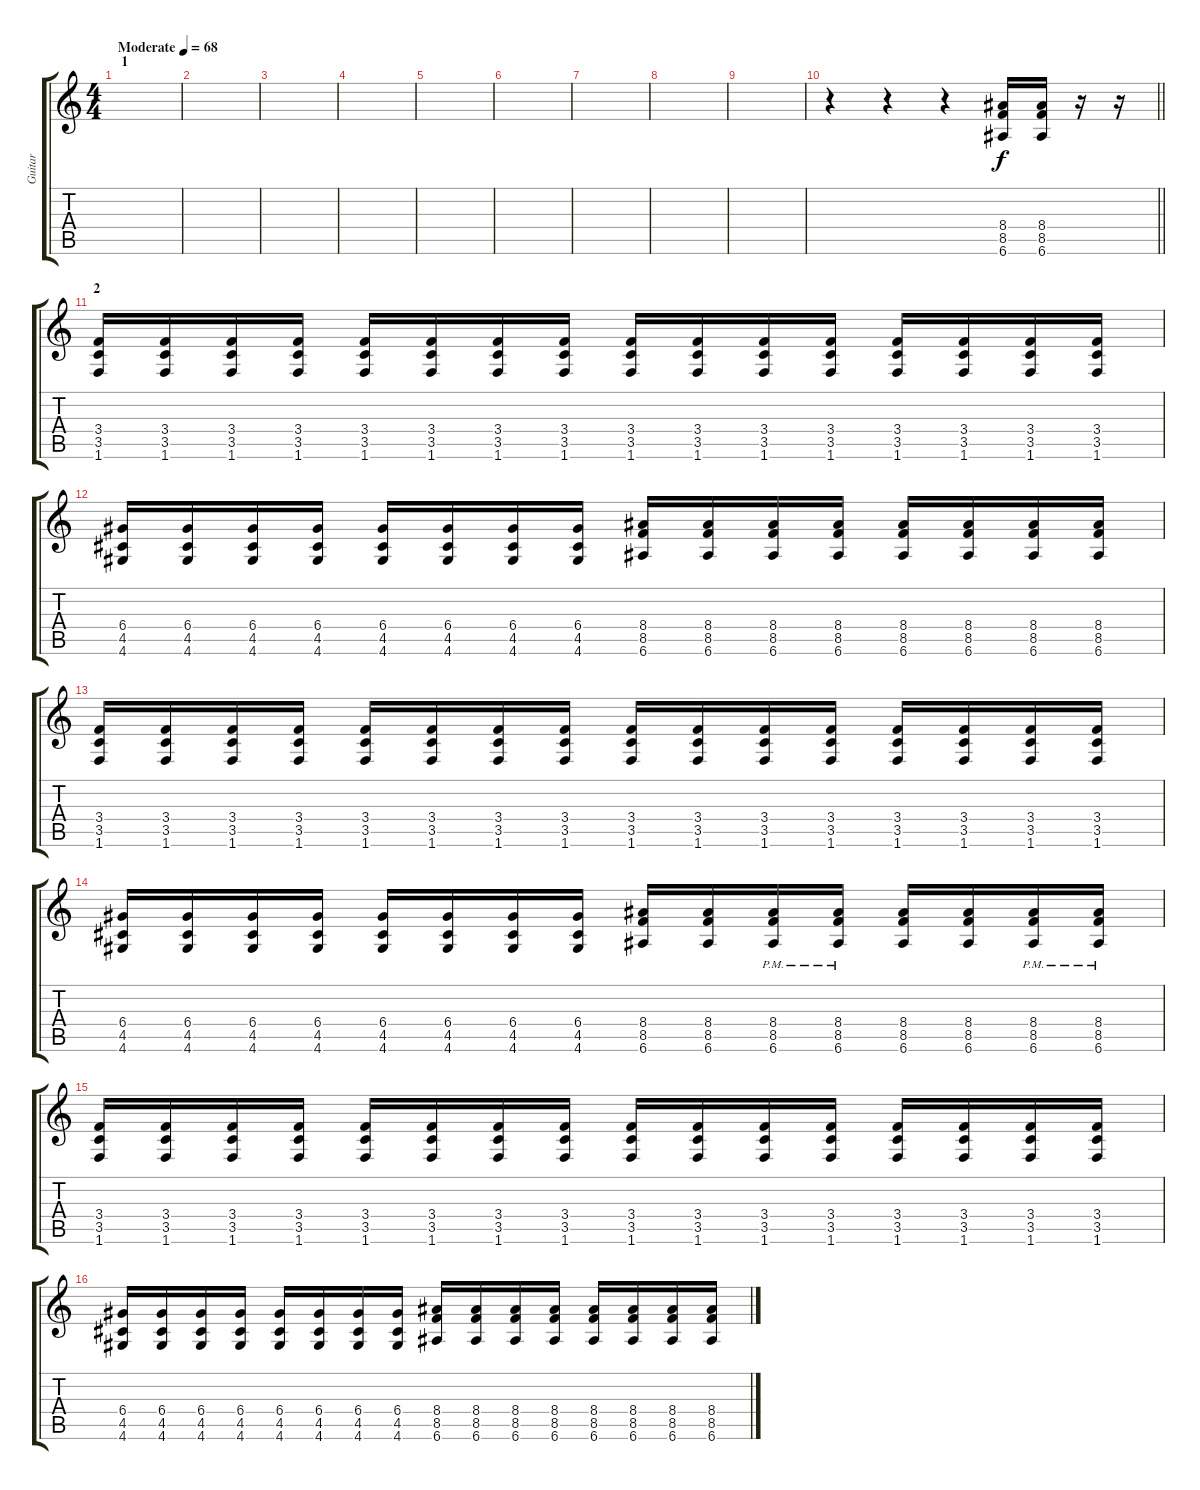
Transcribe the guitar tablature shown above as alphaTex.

\track ("Guitar" "Guitar") {instrument distortionguitar}
\staff {score tabs}
\tuning (E4 B3 G3 D3 A2 E2) {hide}
\ts (4 4)
\section ("" " 1")
\tempo (68 "Moderate")
\clef g2
\ks c
|
|
|
|
|
|
|
|
|
\barLineRight lightlight
r.4 r.4 r.4 (8.4 8.5 6.6).16 (8.4 8.5 6.6).16 r.16 r.16 |
\section ("" "2")
(3.4 3.5 1.6).16 (3.4 3.5 1.6).16 (3.4 3.5 1.6).16 (3.4 3.5 1.6).16 (3.4 3.5 1.6).16 (3.4 3.5 1.6).16 (3.4 3.5 1.6).16 (3.4 3.5 1.6).16 (3.4 3.5 1.6).16 (3.4 3.5 1.6).16 (3.4 3.5 1.6).16 (3.4 3.5 1.6).16 (3.4 3.5 1.6).16 (3.4 3.5 1.6).16 (3.4 3.5 1.6).16 (3.4 3.5 1.6).16 |
(6.4 4.5 4.6).16 (6.4 4.5 4.6).16 (6.4 4.5 4.6).16 (6.4 4.5 4.6).16 (6.4 4.5 4.6).16 (6.4 4.5 4.6).16 (6.4 4.5 4.6).16 (6.4 4.5 4.6).16 (8.4 8.5 6.6).16 (8.4 8.5 6.6).16 (8.4 8.5 6.6).16 (8.4 8.5 6.6).16 (8.4 8.5 6.6).16 (8.4 8.5 6.6).16 (8.4 8.5 6.6).16 (8.4 8.5 6.6).16 |
(3.4 3.5 1.6).16 (3.4 3.5 1.6).16 (3.4 3.5 1.6).16 (3.4 3.5 1.6).16 (3.4 3.5 1.6).16 (3.4 3.5 1.6).16 (3.4 3.5 1.6).16 (3.4 3.5 1.6).16 (3.4 3.5 1.6).16 (3.4 3.5 1.6).16 (3.4 3.5 1.6).16 (3.4 3.5 1.6).16 (3.4 3.5 1.6).16 (3.4 3.5 1.6).16 (3.4 3.5 1.6).16 (3.4 3.5 1.6).16 |
(6.4 4.5 4.6).16 (6.4 4.5 4.6).16 (6.4 4.5 4.6).16 (6.4 4.5 4.6).16 (6.4 4.5 4.6).16 (6.4 4.5 4.6).16 (6.4 4.5 4.6).16 (6.4 4.5 4.6).16 (8.4 8.5 6.6).16 (8.4 8.5 6.6).16 (8.4{pm} 8.5{pm} 6.6{pm}).16 (8.4{pm} 8.5{pm} 6.6{pm}).16 (8.4 8.5 6.6).16 (8.4 8.5 6.6).16 (8.4{pm} 8.5{pm} 6.6{pm}).16 (8.4{pm} 8.5{pm} 6.6{pm}).16 |
(3.4 3.5 1.6).16 (3.4 3.5 1.6).16 (3.4 3.5 1.6).16 (3.4 3.5 1.6).16 (3.4 3.5 1.6).16 (3.4 3.5 1.6).16 (3.4 3.5 1.6).16 (3.4 3.5 1.6).16 (3.4 3.5 1.6).16 (3.4 3.5 1.6).16 (3.4 3.5 1.6).16 (3.4 3.5 1.6).16 (3.4 3.5 1.6).16 (3.4 3.5 1.6).16 (3.4 3.5 1.6).16 (3.4 3.5 1.6).16 |
(6.4 4.5 4.6).16 (6.4 4.5 4.6).16 (6.4 4.5 4.6).16 (6.4 4.5 4.6).16 (6.4 4.5 4.6).16 (6.4 4.5 4.6).16 (6.4 4.5 4.6).16 (6.4 4.5 4.6).16 (8.4 8.5 6.6).16 (8.4 8.5 6.6).16 (8.4 8.5 6.6).16 (8.4 8.5 6.6).16 (8.4 8.5 6.6).16 (8.4 8.5 6.6).16 (8.4 8.5 6.6).16 (8.4 8.5 6.6).16
